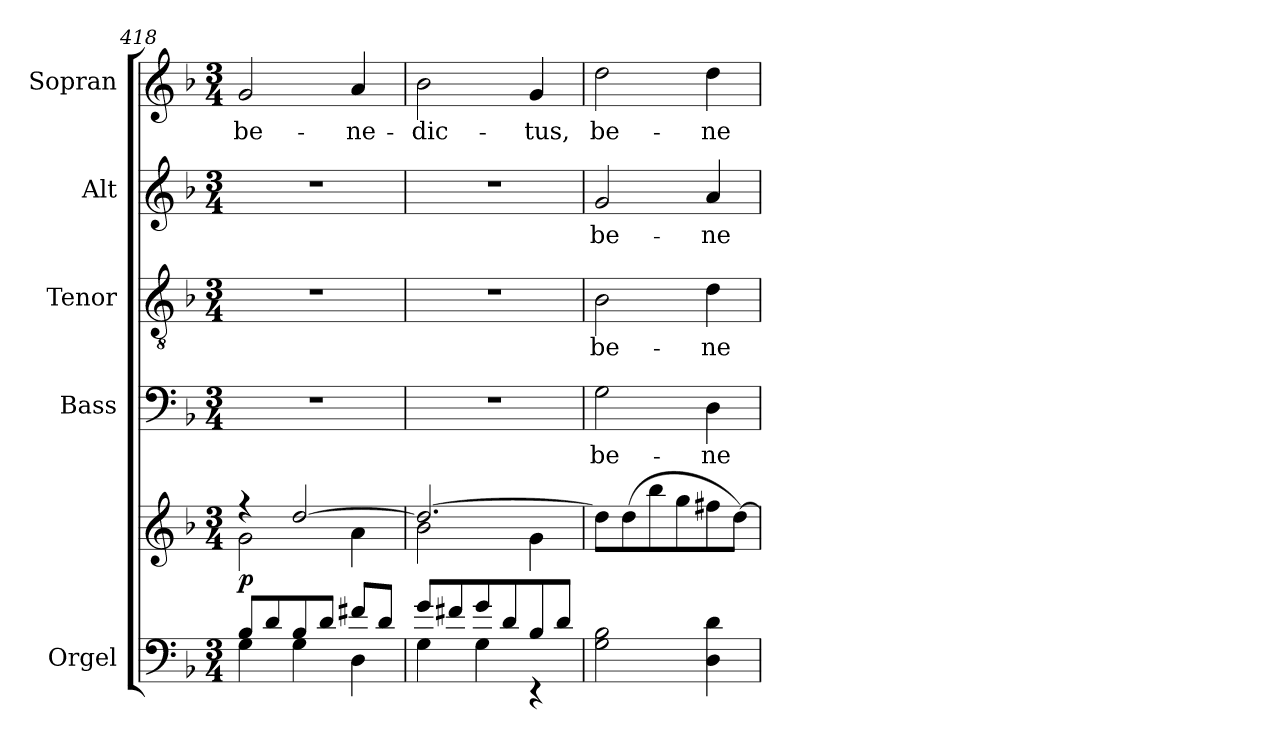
**kern	**kern	**dynam	**kern	**text	**kern	**text	**kern	**text	**kern	**text
*part5	*part5	*part5	*part4	*part4	*part3	*part3	*part2	*part2	*part1	*part1
*staff6	*staff5	*staff5/6	*staff4	*staff4	*staff3	*staff3	*staff2	*staff2	*staff1	*staff1
*I"Orgel	*	*	*I"Bass	*	*I"Tenor	*	*I"Alt	*	*I"Sopran	*
*I'Org.	*	*	*I'B.	*	*I'T.	*	*I'A.	*	*I'S.	*
*clefF4	*clefG2	*	*clefF4	*	*clefGv2	*	*clefG2	*	*clefG2	*
*k[b-]	*k[b-]	*	*k[b-]	*	*k[b-]	*	*k[b-]	*	*k[b-]	*
*F:	*F:	*	*F:	*	*F:	*	*F:	*	*F:	*
*M3/4	*M3/4	*	*M3/4	*	*M3/4	*	*M3/4	*	*M3/4	*
=418	=418	=418	=418	=418	=418	=418	=418	=418	=418	=418
*^	*^	*	*	*	*	*	*	*	*	*
!	!	!	!	!LO:DY:b	!	!	!	!	!	!	!	!LO:LY:b
8B-/L	4G\	4ree	2g\	p	2.r	.	2.r	.	2.r	.	2g/	be-
8d/	.	.	.	.	.	.	.	.	.	.	.	.
8B-/	4G\	[>2dd/	.	.	.	.	.	.	.	.	.	.
8d/J	.	.	.	.	.	.	.	.	.	.	.	.
!	!	!	!	!	!	!	!	!	!	!	!	!LO:LY:b
8f#X/L	4D\	.	4a\	.	.	.	.	.	.	.	4a/	-ne-
8d/J	.	.	.	.	.	.	.	.	.	.	.	.
!!LO:LB:g=z
=419	=419	=419	=419	=419	=419	=419	=419	=419	=419	=419	=419	=419
!	!	!	!	!	!	!	!	!	!	!	!	!LO:LY:b
8g/L	4G\	2.dd/_	2b-\	.	2.r	.	2.r	.	2.r	.	2b-\	-dic-
8f#X/	.	.	.	.	.	.	.	.	.	.	.	.
8g/	4G\	.	.	.	.	.	.	.	.	.	.	.
8d/	.	.	.	.	.	.	.	.	.	.	.	.
!	!	!	!	!	!	!	!	!	!	!	!	!LO:LY:b
8B-/	4rEE	.	4g\	.	.	.	.	.	.	.	4g/	-tus,
8d/J	.	.	.	.	.	.	.	.	.	.	.	.
*v	*v	*	*	*	*	*	*	*	*	*	*	*
*	*v	*v	*	*	*	*	*	*	*	*	*
=420	=420	=420	=420	=420	=420	=420	=420	=420	=420	=420
!	!	!	!	!LO:LY:b	!	!LO:LY:b	!	!LO:LY:b	!	!LO:LY:b
2G\ 2B-\	8dd\L]	.	2G\	be-	2B-\	be-	2g/	be-	2dd\	be-
.	(>8dd\	.	.	.	.	.	.	.	.	.
.	8bb-\	.	.	.	.	.	.	.	.	.
.	8gg\	.	.	.	.	.	.	.	.	.
!	!	!	!	!LO:LY:b	!	!LO:LY:b	!	!LO:LY:b	!	!LO:LY:b
4D\ 4d\	8ff#X\	.	4D\	-ne-	4d\	-ne-	4a/	-ne-	4dd\	-ne-
.	[8dd\J)	.	.	.	.	.	.	.	.	.
=	=	=	=	=	=	=	=	=	=	=
*-	*-	*-	*-	*-	*-	*-	*-	*-	*-	*-
